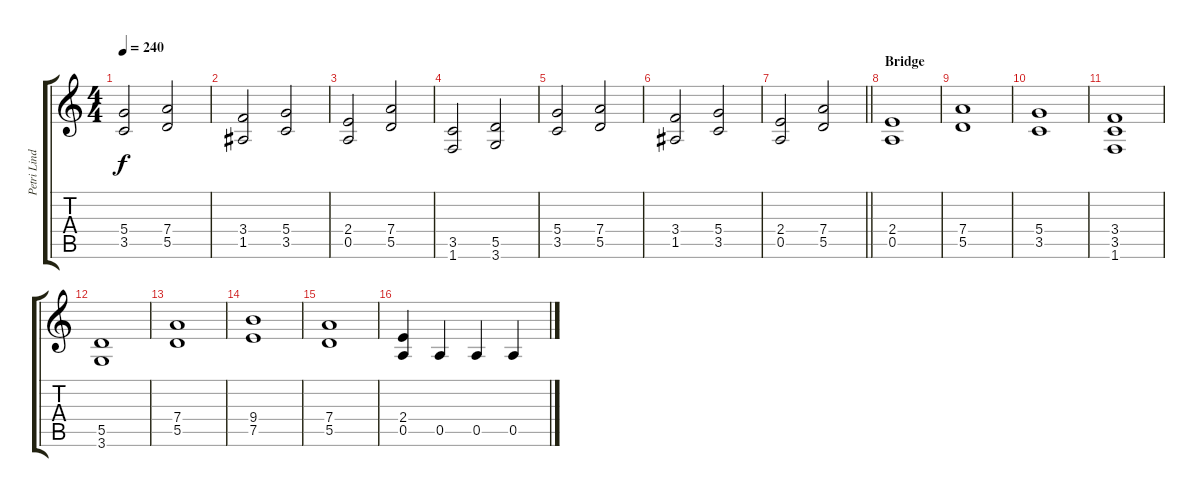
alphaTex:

\track ("Petri Lindroos" "Petri Lind") {instrument distortionguitar}
\staff {score tabs}
\tuning (E4 B3 G3 D3 A2 E2) {hide}
\ts (4 4)
\tempo 240
\clef g2
\ks c
(5.4 3.5).2{dy f} (7.4 5.5).2 |
(3.4 1.5).2 (5.4 3.5).2 |
(2.4 0.5).2 (7.4 5.5).2 |
(3.5 1.6).2 (5.5 3.6).2 |
(5.4 3.5).2 (7.4 5.5).2 |
(3.4 1.5).2 (5.4 3.5).2 |
\barLineRight lightlight
(2.4 0.5).2 (7.4 5.5).2 |
\section ("" "Bridge")
(2.4 0.5).1 |
(7.4 5.5).1 |
(5.4 3.5).1 |
(3.4 3.5 1.6).1 |
(5.5 3.6).1 |
(7.4 5.5).1 |
(9.4 7.5).1 |
(7.4 5.5).1 |
(2.4 0.5).4 0.5.4 0.5.4 0.5.4
